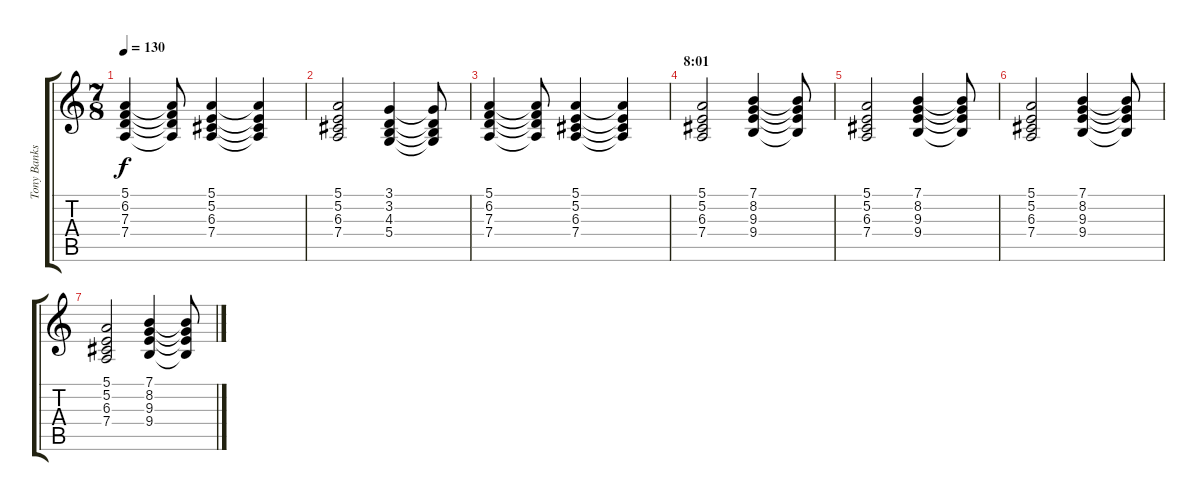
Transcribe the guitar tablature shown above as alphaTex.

\track ("Tony Banks (keyboard choirs)" "Tony Banks") {instrument choiraahs}
\staff {score tabs}
\tuning (E4 B3 G3 D3 A2 E2) {hide}
\ts (7 8)
\tempo 130
\clef g2
\ks c
(5.1 6.2 7.3 7.4).4{dy f} (5.1{t} 6.2{t} 7.3{t} 7.4{t}).8 (5.1 5.2 6.3 7.4).4 (5.1{t} 5.2{t} 6.3{t} 7.4{t}).4 |
(5.1 5.2 6.3 7.4).2 (3.1 3.2 4.3 5.4).4 (3.1{t} 3.2{t} 4.3{t} 5.4{t}).8 |
(5.1 6.2 7.3 7.4).4 (5.1{t} 6.2{t} 7.3{t} 7.4{t}).8 (5.1 5.2 6.3 7.4).4 (5.1{t} 5.2{t} 6.3{t} 7.4{t}).4 |
\section ("" "8:01")
(5.1 5.2 6.3 7.4).2{volume 8} (7.1 8.2 9.3 9.4).4 (7.1{t} 8.2{t} 9.3{t} 9.4{t}).8 |
(5.1 5.2 6.3 7.4).2 (7.1 8.2 9.3 9.4).4 (7.1{t} 8.2{t} 9.3{t} 9.4{t}).8 |
(5.1 5.2 6.3 7.4).2{volume 4} (7.1 8.2 9.3 9.4).4 (7.1{t} 8.2{t} 9.3{t} 9.4{t}).8 |
(5.1 5.2 6.3 7.4).2 (7.1 8.2 9.3 9.4).4 (7.1{t} 8.2{t} 9.3{t} 9.4{t}).8
